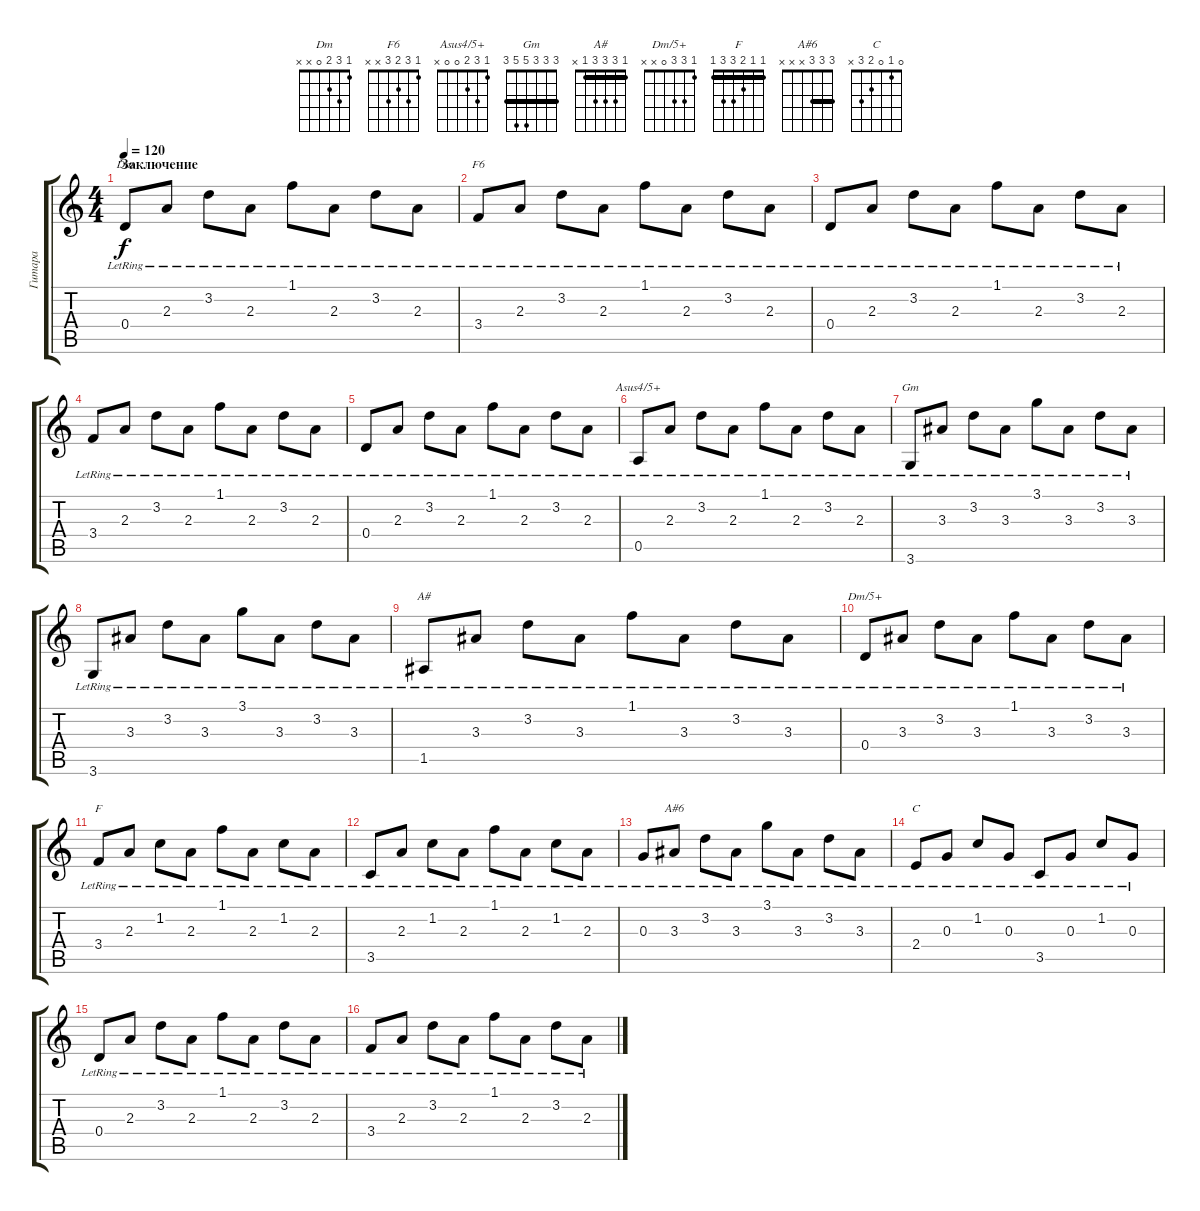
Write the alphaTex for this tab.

\track ("Гитара" "Гитара") {instrument acousticguitarsteel}
\staff {score tabs}
\tuning (E4 B3 G3 D3 A2 E2) {hide}
\chord ("Dm" 1 3 2 0 x x)
\chord ("F6" 1 3 2 3 x x)
\chord ("Asus4/5+" 1 3 2 0 0 x)
\chord ("Gm" 3 3 3 5 5 3) {barre 3}
\chord ("A#" 1 3 3 3 1 x) {barre 1}
\chord ("Dm/5+" 1 3 3 0 x x)
\chord ("F" 1 1 2 3 3 1) {barre 1}
\chord ("A#6" 3 3 3 x x x) {barre 3}
\chord ("C" 0 1 0 2 3 x)
\ts (4 4)
\section ("" "Заключение")
\tempo 120
\clef g2
\ks c
0.4{lr}.8{ch "Dm" dy f} 2.3{lr}.8 3.2{lr}.8 2.3{lr}.8 1.1{lr}.8 2.3{lr}.8 3.2{lr}.8 2.3{lr}.8 |
3.4{lr}.8{ch "F6"} 2.3{lr}.8 3.2{lr}.8 2.3{lr}.8 1.1{lr}.8 2.3{lr}.8 3.2{lr}.8 2.3{lr}.8 |
0.4{lr}.8 2.3{lr}.8 3.2{lr}.8 2.3{lr}.8 1.1{lr}.8 2.3{lr}.8 3.2{lr}.8 2.3{lr}.8 |
3.4{lr}.8 2.3{lr}.8 3.2{lr}.8 2.3{lr}.8 1.1{lr}.8 2.3{lr}.8 3.2{lr}.8 2.3{lr}.8 |
0.4{lr}.8 2.3{lr}.8 3.2{lr}.8 2.3{lr}.8 1.1{lr}.8 2.3{lr}.8 3.2{lr}.8 2.3{lr}.8 |
0.5{lr}.8{ch "Asus4/5+"} 2.3{lr}.8 3.2{lr}.8 2.3{lr}.8 1.1{lr}.8 2.3{lr}.8 3.2{lr}.8 2.3{lr}.8 |
3.6{lr}.8{ch "Gm"} 3.3{lr}.8 3.2{lr}.8 3.3{lr}.8 3.1{lr}.8 3.3{lr}.8 3.2{lr}.8 3.3{lr}.8 |
3.6{lr}.8 3.3{lr}.8 3.2{lr}.8 3.3{lr}.8 3.1{lr}.8 3.3{lr}.8 3.2{lr}.8 3.3{lr}.8 |
1.5{lr}.8{ch "A#"} 3.3{lr}.8 3.2{lr}.8 3.3{lr}.8 1.1{lr}.8 3.3{lr}.8 3.2{lr}.8 3.3{lr}.8 |
0.4{lr}.8{ch "Dm/5+"} 3.3{lr}.8 3.2{lr}.8 3.3{lr}.8 1.1{lr}.8 3.3{lr}.8 3.2{lr}.8 3.3{lr}.8 |
3.4{lr}.8{ch "F"} 2.3{lr}.8 1.2{lr}.8 2.3{lr}.8 1.1{lr}.8 2.3{lr}.8 1.2{lr}.8 2.3{lr}.8 |
3.5{lr}.8 2.3{lr}.8 1.2{lr}.8 2.3{lr}.8 1.1{lr}.8 2.3{lr}.8 1.2{lr}.8 2.3{lr}.8 |
0.3{lr}.8 3.3{lr}.8{ch "A#6"} 3.2{lr}.8 3.3{lr}.8 3.1{lr}.8 3.3{lr}.8 3.2{lr}.8 3.3{lr}.8 |
2.4{lr}.8{ch "C"} 0.3{lr}.8 1.2{lr}.8 0.3{lr}.8 3.5{lr}.8 0.3{lr}.8 1.2{lr}.8 0.3{lr}.8 |
0.4{lr}.8 2.3{lr}.8 3.2{lr}.8 2.3{lr}.8 1.1{lr}.8 2.3{lr}.8 3.2{lr}.8 2.3{lr}.8 |
3.4{lr}.8 2.3{lr}.8 3.2{lr}.8 2.3{lr}.8 1.1{lr}.8 2.3{lr}.8 3.2{lr}.8 2.3{lr}.8
